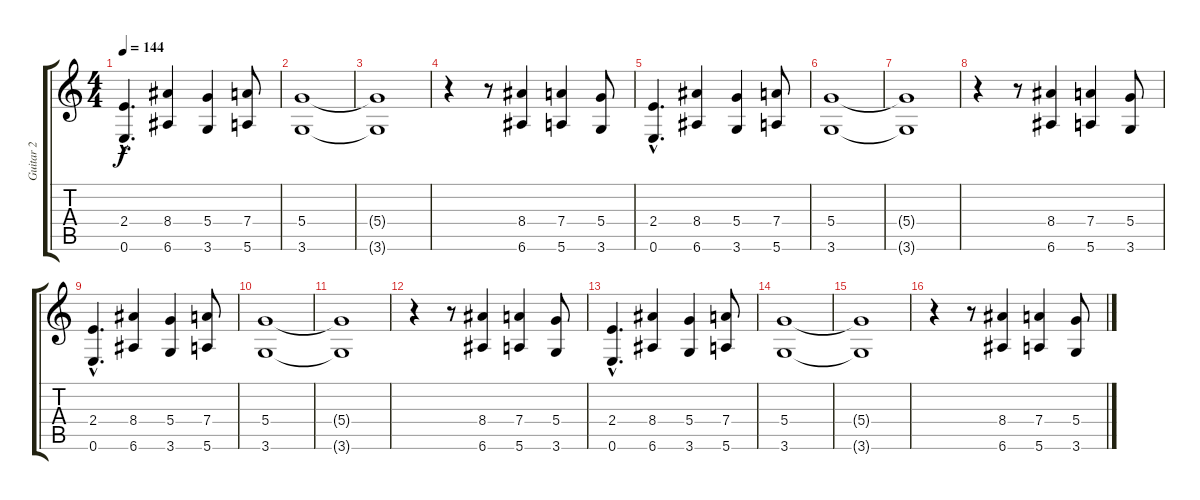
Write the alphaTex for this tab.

\track ("Guitar 2" "Guitar 2") {instrument distortionguitar}
\staff {score tabs}
\tuning (E4 B3 G3 D3 A2 E2) {hide}
\ts (4 4)
\tempo 144
\clef g2
\ks c
(2.4{hac} 0.6{hac}).4{d dy f} (8.4 6.6).4 (5.4 3.6).4 (7.4 5.6).8 |
(5.4 3.6).1 |
(5.4{t} 3.6{t}).1 |
r.4 r.8 (8.4 6.6).4 (7.4 5.6).4 (5.4 3.6).8 |
(2.4{hac} 0.6{hac}).4{d} (8.4 6.6).4 (5.4 3.6).4 (7.4 5.6).8 |
(5.4 3.6).1 |
(5.4{t} 3.6{t}).1 |
r.4 r.8 (8.4 6.6).4 (7.4 5.6).4 (5.4 3.6).8 |
(2.4{hac} 0.6{hac}).4{d} (8.4 6.6).4 (5.4 3.6).4 (7.4 5.6).8 |
(5.4 3.6).1 |
(5.4{t} 3.6{t}).1 |
r.4 r.8 (8.4 6.6).4 (7.4 5.6).4 (5.4 3.6).8 |
(2.4{hac} 0.6{hac}).4{d} (8.4 6.6).4 (5.4 3.6).4 (7.4 5.6).8 |
(5.4 3.6).1 |
(5.4{t} 3.6{t}).1 |
r.4 r.8 (8.4 6.6).4 (7.4 5.6).4 (5.4 3.6).8
